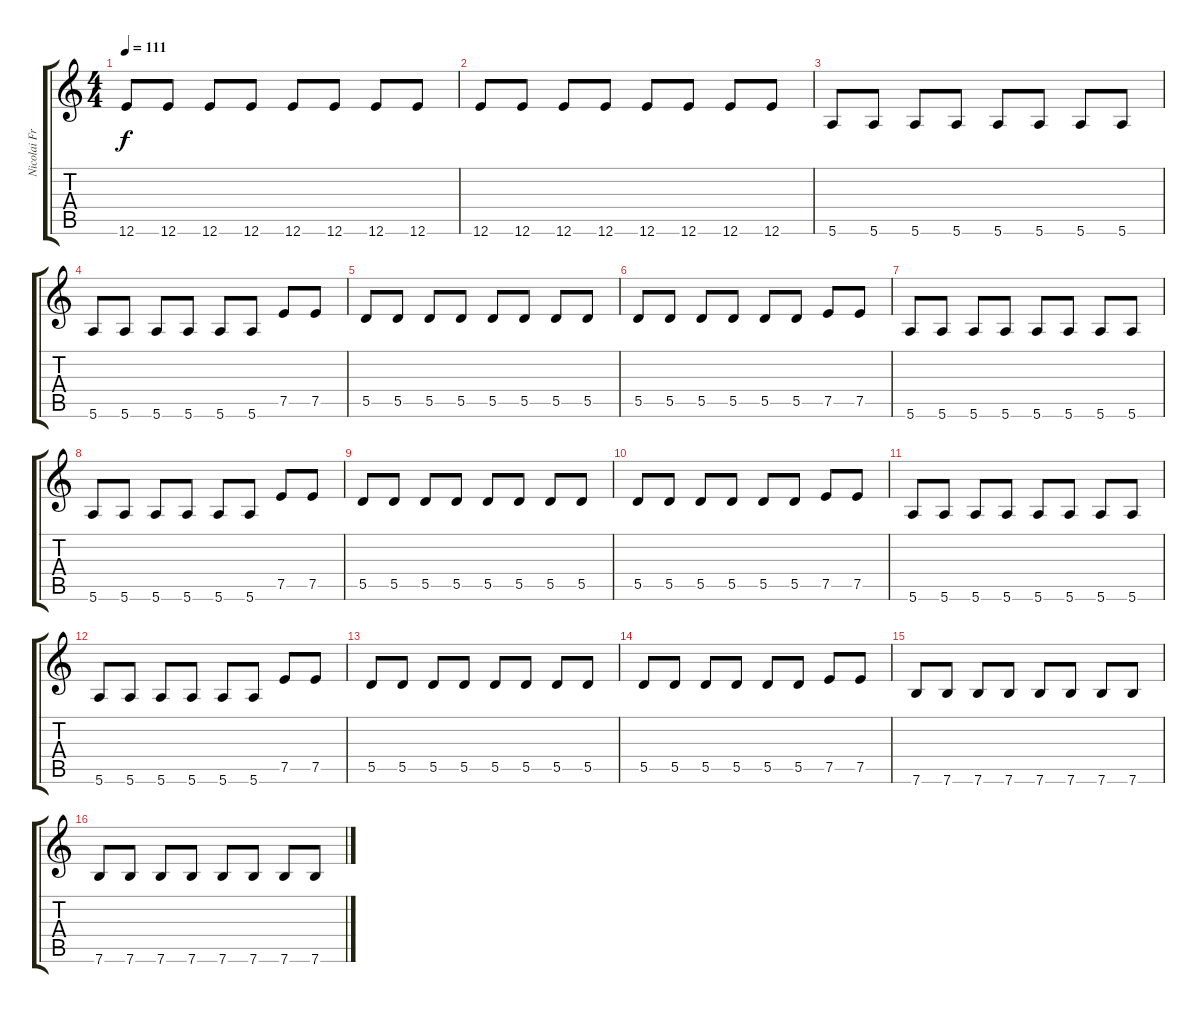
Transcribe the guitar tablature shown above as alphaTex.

\track ("Nicolai Fraiture" "Nicolai Fr") {instrument electricbasspick}
\staff {score tabs}
\tuning (E4 B3 G3 D3 A2 E2) {hide}
\ts (4 4)
\tempo 111
\clef g2
\ks c
12.6.8{dy f} 12.6.8 12.6.8 12.6.8 12.6.8 12.6.8 12.6.8 12.6.8 |
12.6.8 12.6.8 12.6.8 12.6.8 12.6.8 12.6.8 12.6.8 12.6.8 |
5.6.8 5.6.8 5.6.8 5.6.8 5.6.8 5.6.8 5.6.8 5.6.8 |
5.6.8 5.6.8 5.6.8 5.6.8 5.6.8 5.6.8 7.5.8 7.5.8 |
5.5.8 5.5.8 5.5.8 5.5.8 5.5.8 5.5.8 5.5.8 5.5.8 |
5.5.8 5.5.8 5.5.8 5.5.8 5.5.8 5.5.8 7.5.8 7.5.8 |
5.6.8 5.6.8 5.6.8 5.6.8 5.6.8 5.6.8 5.6.8 5.6.8 |
5.6.8 5.6.8 5.6.8 5.6.8 5.6.8 5.6.8 7.5.8 7.5.8 |
5.5.8 5.5.8 5.5.8 5.5.8 5.5.8 5.5.8 5.5.8 5.5.8 |
5.5.8 5.5.8 5.5.8 5.5.8 5.5.8 5.5.8 7.5.8 7.5.8 |
5.6.8 5.6.8 5.6.8 5.6.8 5.6.8 5.6.8 5.6.8 5.6.8 |
5.6.8 5.6.8 5.6.8 5.6.8 5.6.8 5.6.8 7.5.8 7.5.8 |
5.5.8 5.5.8 5.5.8 5.5.8 5.5.8 5.5.8 5.5.8 5.5.8 |
5.5.8 5.5.8 5.5.8 5.5.8 5.5.8 5.5.8 7.5.8 7.5.8 |
7.6.8 7.6.8 7.6.8 7.6.8 7.6.8 7.6.8 7.6.8 7.6.8 |
7.6.8 7.6.8 7.6.8 7.6.8 7.6.8 7.6.8 7.6.8 7.6.8
